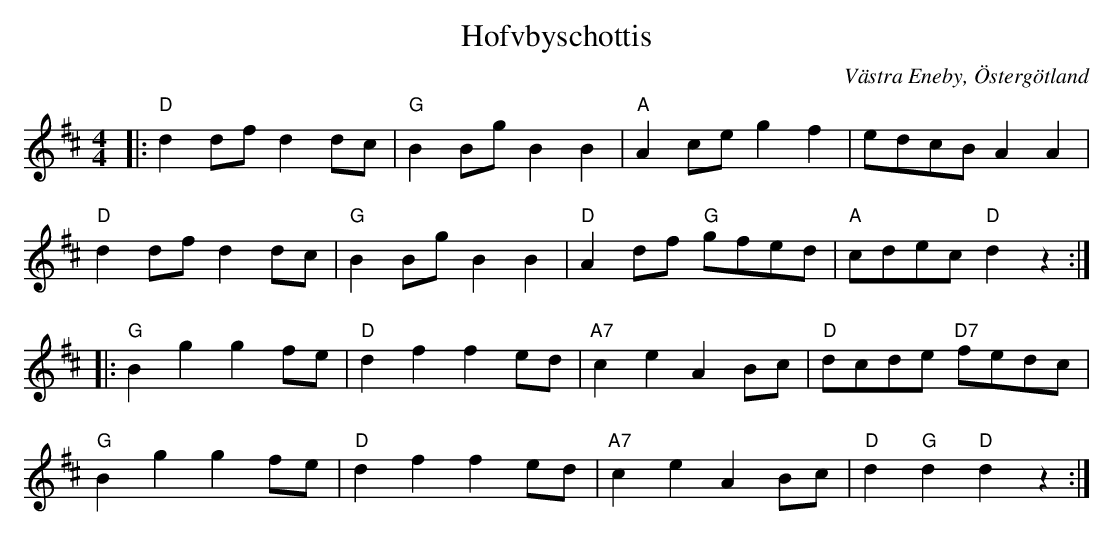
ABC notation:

X:1
T:Hofvbyschottis
O:Västra Eneby, Östergötland
M:4/4
L:1/8
K:D
|: "D"d2dfd2dc | "G"B2BgB2B2 | "A"A2ceg2f2 | edcBA2A2 |
   "D"d2dfd2dc | "G"B2BgB2B2 | "D"A2df "G"gfed | "A"cdec"D"d2z2:|
|: "G"B2g2g2fe | "D"d2f2f2ed | "A7"c2e2A2Bc | "D"dcde "D7"fedc |
   "G"B2g2g2fe | "D"d2f2f2ed | "A7"c2e2A2Bc | "D"d2"G"d2"D"d2z2:|
